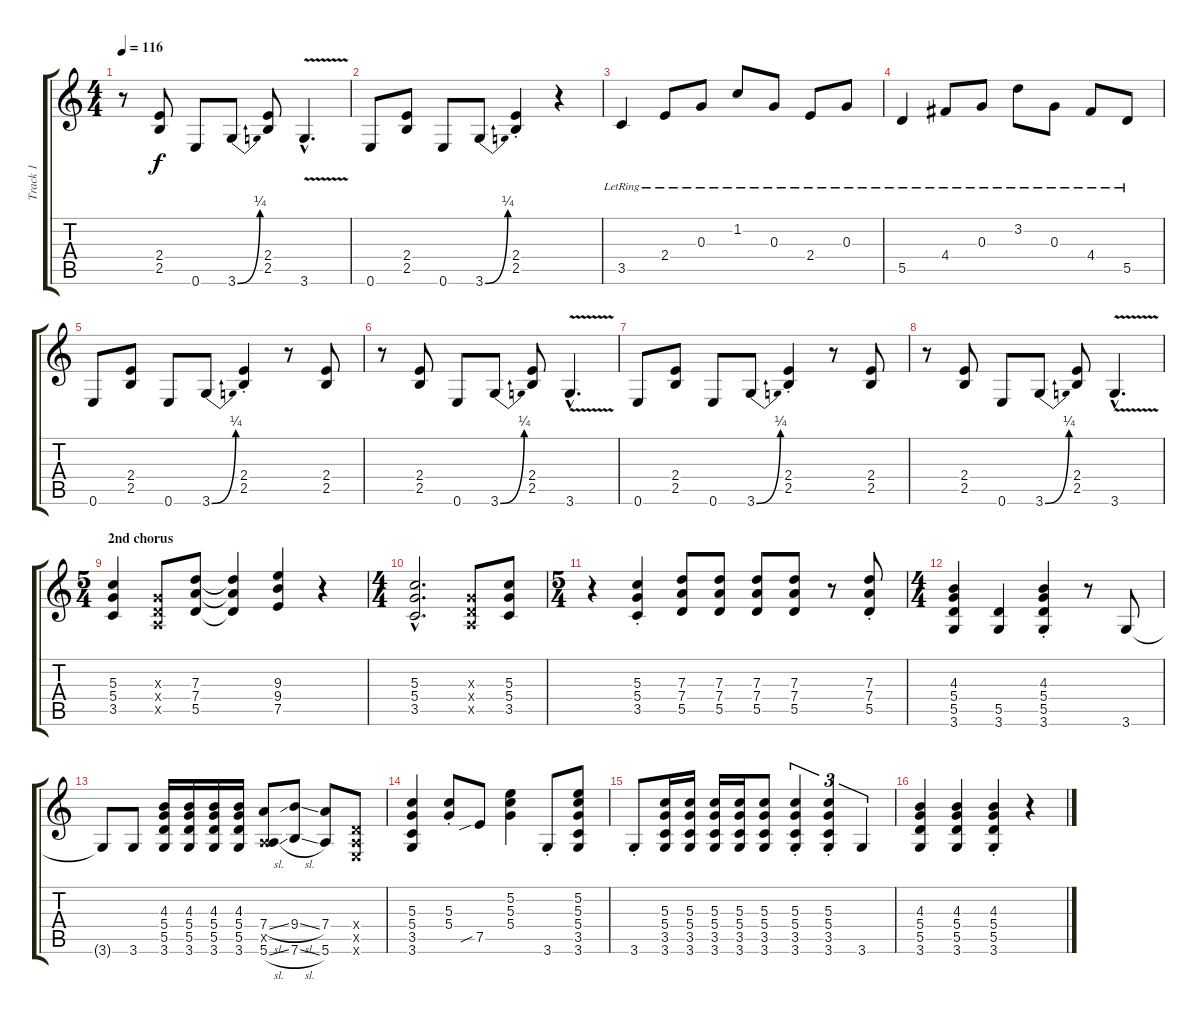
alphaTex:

\track ("Track 1" "Track 1") {instrument electricguitarjazz}
\staff {score tabs}
\tuning (E4 B3 G3 D3 A2 E2) {hide}
\ts (4 4)
\tempo 116
\clef g2
\ks c
r.8{dy f} (2.4 2.5).8 0.6.8 3.6{be (bend 0 0 60 1)}.8 (2.4 2.5).8 3.6{v hac}.4{d} |
0.6.8 (2.4 2.5).8 0.6.8 3.6{be (bend 0 0 60 1)}.8 (2.4{st} 2.5{st}).4 r.4 |
3.5{lr}.4 2.4{lr}.8 0.3{lr}.8 1.2{lr}.8 0.3{lr}.8 2.4{lr}.8 0.3{lr}.8 |
5.5{lr}.4 4.4{lr}.8 0.3{lr}.8 3.2{lr}.8 0.3{lr}.8 4.4{lr}.8 5.5{lr}.8 |
0.6.8 (2.4 2.5).8 0.6.8 3.6{be (bend 0 0 60 1)}.8 (2.4{st} 2.5{st}).4 r.8 (2.4 2.5).8 |
r.8 (2.4 2.5).8 0.6.8 3.6{be (bend 0 0 60 1)}.8 (2.4 2.5).8 3.6{v hac}.4{d} |
0.6.8 (2.4 2.5).8 0.6.8 3.6{be (bend 0 0 60 1)}.8 (2.4{st} 2.5{st}).4 r.8 (2.4 2.5).8 |
r.8 (2.4 2.5).8 0.6.8 3.6{be (bend 0 0 60 1)}.8 (2.4 2.5).8 3.6{v hac}.4{d} |
\ts (5 4)
\section ("" "2nd chorus")
(5.3 5.4 3.5).4 (0.3{x} 0.4{x} 0.5{x}).8 (7.3 7.4 5.5).8 (7.3{t} 7.4{t} 5.5{t}).4 (9.3 9.4 7.5).4 r.4 |
\ts (4 4)
(5.3{hac} 5.4{hac} 3.5{hac}).2{d} (0.3{x} 0.4{x} 0.5{x}).8 (5.3 5.4 3.5).8 |
\ts (5 4)
r.4 (5.3{st} 5.4{st} 3.5{st}).4 (7.3 7.4 5.5).8 (7.3 7.4 5.5).8 (7.3 7.4 5.5).8 (7.3 7.4 5.5).8 r.8 (7.3{st} 7.4{st} 5.5{st}).8 |
\ts (4 4)
(4.3 5.4 5.5 3.6).4 (5.5 3.6).4 (4.3{st} 5.4{st} 5.5{st} 3.6{st}).4 r.8 3.6.8 |
3.6{t}.8 3.6.8 (4.3 5.4 5.5 3.6).16 (4.3 5.4 5.5 3.6).16 (4.3 5.4 5.5 3.6).16 (4.3 5.4 5.5 3.6).16 (7.4{sl} 0.5{x} 5.6{sl}).8 (9.4{sl} 7.6{sl}).8 (7.4 5.6).8 (0.4{x} 0.5{x} 0.6{x}).8 |
(5.3 5.4 3.5 3.6).4 (5.3{st} 5.4{st}).8 7.5{sib}.8 (5.2 5.3 5.4).4 3.6{st}.8 (5.2 5.3 5.4 3.5 3.6).8 |
3.6{st}.8 (5.3 5.4 3.5 3.6).16 (5.3 5.4 3.5 3.6).16 (5.3 5.4 3.5 3.6).16 (5.3 5.4 3.5 3.6).16 (5.3 5.4 3.5 3.6).8 (5.3{st} 5.4{st} 3.5{st} 3.6{st}).4{tu (3 2)} (5.3{st} 5.4{st} 3.5{st} 3.6{st}).4{tu (3 2)} 3.6.4{tu (3 2)} |
(4.3 5.4 5.5 3.6).4 (4.3 5.4 5.5 3.6).4 (4.3{st} 5.4{st} 5.5{st} 3.6{st}).4 r.4
